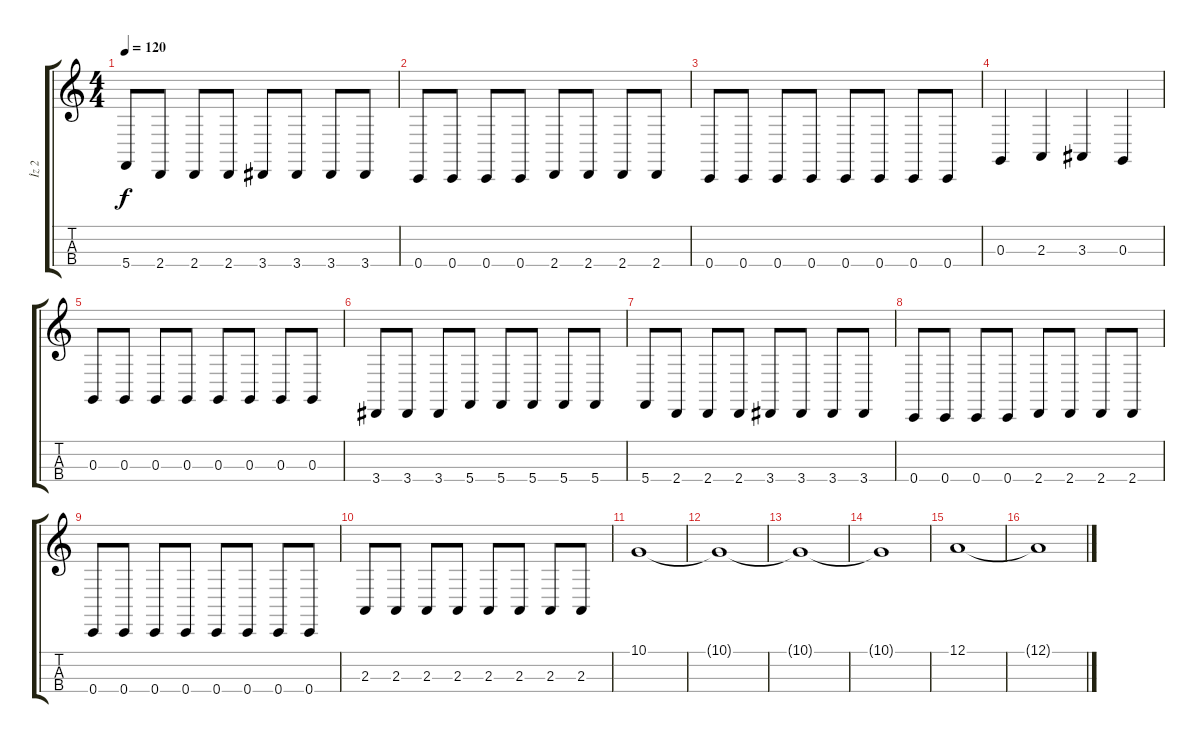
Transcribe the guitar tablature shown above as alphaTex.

\track ("İz 2" "İz 2") {instrument cello}
\staff {score tabs}
\tuning (A3 D3 G2 C2) {hide}
\ts (4 4)
\tempo 120
\clef g2
\ks c
5.4.8{dy f} 2.4.8 2.4.8 2.4.8 3.4.8 3.4.8 3.4.8 3.4.8 |
0.4.8 0.4.8 0.4.8 0.4.8 2.4.8 2.4.8 2.4.8 2.4.8 |
0.4.8 0.4.8 0.4.8 0.4.8 0.4.8 0.4.8 0.4.8 0.4.8 |
0.3.4 2.3.4 3.3.4 0.3.4 |
0.3.8 0.3.8 0.3.8 0.3.8 0.3.8 0.3.8 0.3.8 0.3.8 |
3.4.8 3.4.8 3.4.8 5.4.8 5.4.8 5.4.8 5.4.8 5.4.8 |
5.4.8 2.4.8 2.4.8 2.4.8 3.4.8 3.4.8 3.4.8 3.4.8 |
0.4.8 0.4.8 0.4.8 0.4.8 2.4.8 2.4.8 2.4.8 2.4.8 |
0.4.8 0.4.8 0.4.8 0.4.8 0.4.8 0.4.8 0.4.8 0.4.8 |
2.3.8 2.3.8 2.3.8 2.3.8 2.3.8 2.3.8 2.3.8 2.3.8 |
10.1.1 |
10.1{t}.1 |
10.1{t}.1 |
10.1{t}.1 |
12.1.1 |
12.1{t}.1
